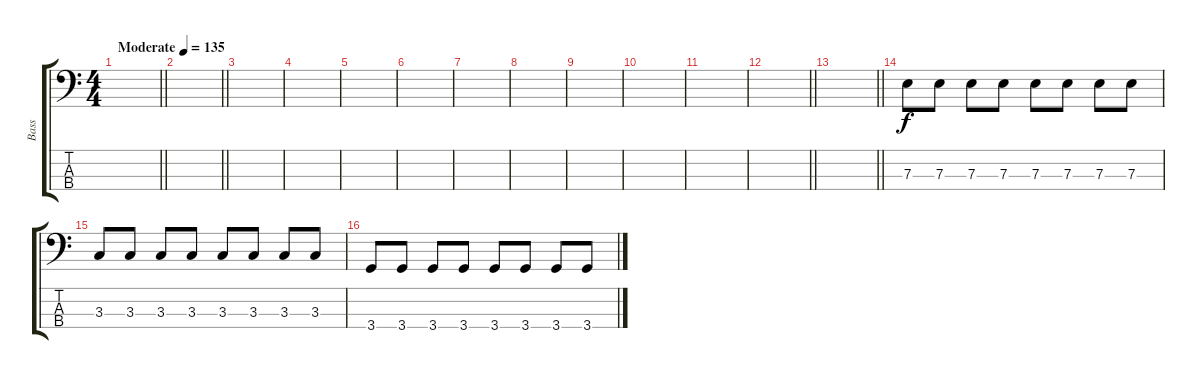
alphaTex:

\track ("Bass" "Bass") {instrument electricbassfinger}
\staff {score tabs}
\tuning (G2 D2 A1 E1) {hide}
\ts (4 4)
\tempo (135 "Moderate")
\clef f4
\barLineRight lightlight
\ks c
|
\barLineRight lightlight
|
|
|
|
|
|
|
|
|
|
\barLineRight lightlight
|
\barLineRight lightlight
|
7.3.8 7.3.8 7.3.8 7.3.8 7.3.8 7.3.8 7.3.8 7.3.8 |
3.3.8 3.3.8 3.3.8 3.3.8 3.3.8 3.3.8 3.3.8 3.3.8 |
3.4.8 3.4.8 3.4.8 3.4.8 3.4.8 3.4.8 3.4.8 3.4.8
